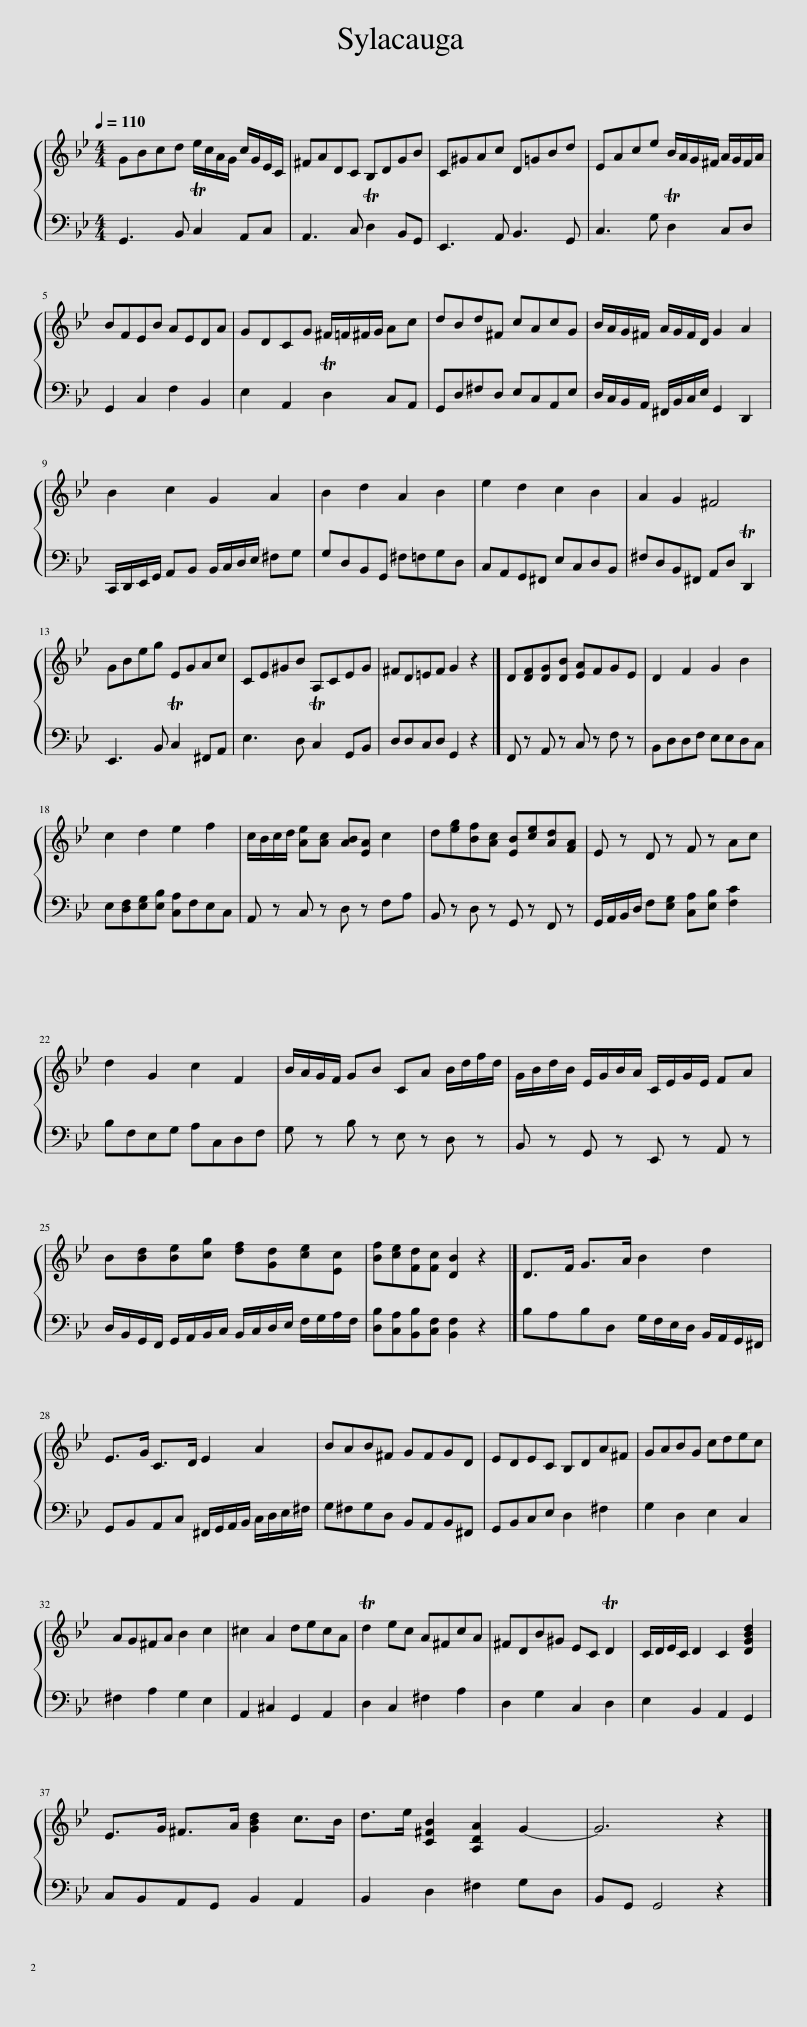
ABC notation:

X:1
%%score { 1 | 2 }
L:1/8
Q:1/4=110
M:4/4
I:linebreak $
K:Bb
V:1 treble
V:2 bass
V:1
 GBcd e/c/A/G/ c/G/E/C/ | ^FADC B,DGB | C^GAc D=GBd | EAce B/A/G/^F/ A/G/F/A/ |$ BFEB AEDA | %5
 GDCG ^F/=F/^F/G/ Ac | dBd^F cAcG | B/A/G/^F/ A/G/F/D/ G2 A2 |$ B2 c2 G2 A2 | B2 d2 A2 B2 | %10
 e2 d2 c2 B2 | A2 G2 ^F4 |$ GBeg EGAc | CE^GB A,CEG | ^FD=EF G2 z2 |] %15
 D[DF][DG][DB] [EA]FGE | D2 F2 G2 B2 |$ c2 d2 e2 f2 | c/B/c/d/ [Ae][Ac] [AB][EA] c2 | d[eg][Bf][Ac] [EB][ce][Ad][FA] | %20
 E z D z F z Ac |$ d2 G2 c2 F2 | B/A/G/F/ GB CA B/d/f/d/ | G/B/d/B/ E/G/B/A/ C/E/G/E/ FA |$ B[Bd][Be][cg] [df][Gd][ce][Ec] | %25
 [Bf][ce][Fd][Fc] [DB]2 z2 |] D>F G>A B2 d2 |$ E>G C>D E2 A2 | BAB^F GFGD | EDEC B,DA^F | %30
 GABG cdec |$ AG^FA B2 c2 | ^c2 A2 decA | Td2 ec A^FcA | ^FDB^G EC TD2 | %35
 C/D/E/C/ D2 C2 [DGBd]2 |$ E>G ^F>A [GBd]2 c>B | d>e [C^FB]2 [A,DA]2 G2- | G6 z2 |] %39
V:2
 G,,3 B,, TC,2 A,,C, | A,,3 C, TD,2 B,,G,, | E,,3 A,, B,,3 G,, | C,3 G, TD,2 C,D, |$ G,,2 C,2 F,2 B,,2 | %5
 E,2 A,,2 TD,2 C,A,, | G,,D,^F,D, E,C,A,,E, | D,/C,/B,,/A,,/ ^F,,/B,,/C,/E,/ G,,2 D,,2 |$ C,,/D,,/E,,/G,,/ A,,B,, B,,/C,/D,/E,/ ^F,G, | G,D,B,,G,, ^F,=F,G,D, | %10
 C,A,,G,,^F,, E,C,D,B,, | ^F,D,B,,^F,, A,,D, TD,,2 |$ E,,3 B,, TC,2 ^F,,A,, | E,3 D, TC,2 G,,B,, | D,D,C,D, G,,2 z2 |] %15
 F,, z A,, z C, z F, z | B,,D,D,F, E,E,D,C, |$ E,[D,F,][E,G,][E,B,] [C,A,]F,E,C, | A,, z C, z D, z F,A, | B,, z D, z G,, z F,, z | %20
 G,,/A,,/B,,/D,/ F,[E,G,] [C,A,][E,B,] [F,C]2 |$ B,F,E,G, A,C,D,F, | G, z B, z E, z D, z | B,, z G,, z E,, z A,, z |$ D,/B,,/G,,/F,,/ G,,/A,,/B,,/C,/ B,,/C,/D,/E,/ F,/G,/A,/F,/ | %25
 [D,B,][C,A,][B,,B,][C,F,] [B,,F,]2 z2 |] B,A,B,D, G,/F,/E,/D,/ B,,/A,,/G,,/^F,,/ |$ G,,B,,A,,C, ^F,,/G,,/A,,/B,,/ C,/D,/E,/^F,/ | G,^F,G,D, B,,A,,B,,^F,, | G,,B,,C,E, D,2 ^F,2 | %30
 G,2 D,2 E,2 C,2 |$ ^F,2 A,2 G,2 E,2 | A,,2 ^C,2 G,,2 A,,2 | D,2 C,2 ^F,2 A,2 | D,2 G,2 C,2 D,2 | %35
 E,2 B,,2 A,,2 G,,2 |$ C,B,,A,,G,, B,,2 A,,2 | B,,2 D,2 ^F,2 G,D, | B,,G,, G,,4 z2 |] %39
